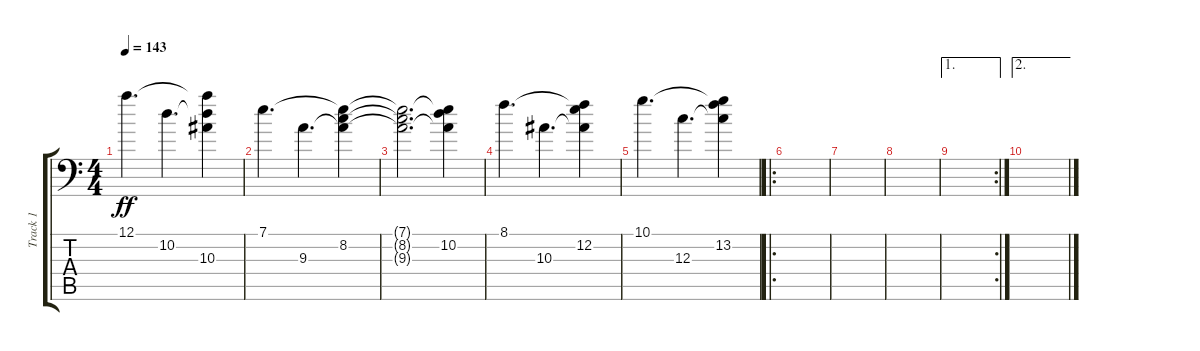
\track ("Track 1" "Track 1") {instrument electricguitarjazz}
\staff {score tabs}
\tuning (A3 E3 C3 G2 D2 A1) {hide}
\ts (4 4)
\tempo 143
\clef f4
\ks c
12.1.4{d dy ff} 10.2.4{d} (12.1{t} 10.2{t} 10.3).4 |
7.1.4{d} 9.3.4{d} (7.1{t} 8.2 9.3{t}).4 |
(7.1{t} 8.2{t} 9.3{t}).2{d} (7.1{t} 10.2 9.3{t}).4 |
8.1.4{d} 10.3.4{d} (8.1{t} 12.2 10.3{t}).4 |
10.1.4{d} 12.3.4{d} (10.1{t} 13.2 12.3{t}).4 |
\ro
|
|
|
\ae 1
\rc 2
|
\ae 2
